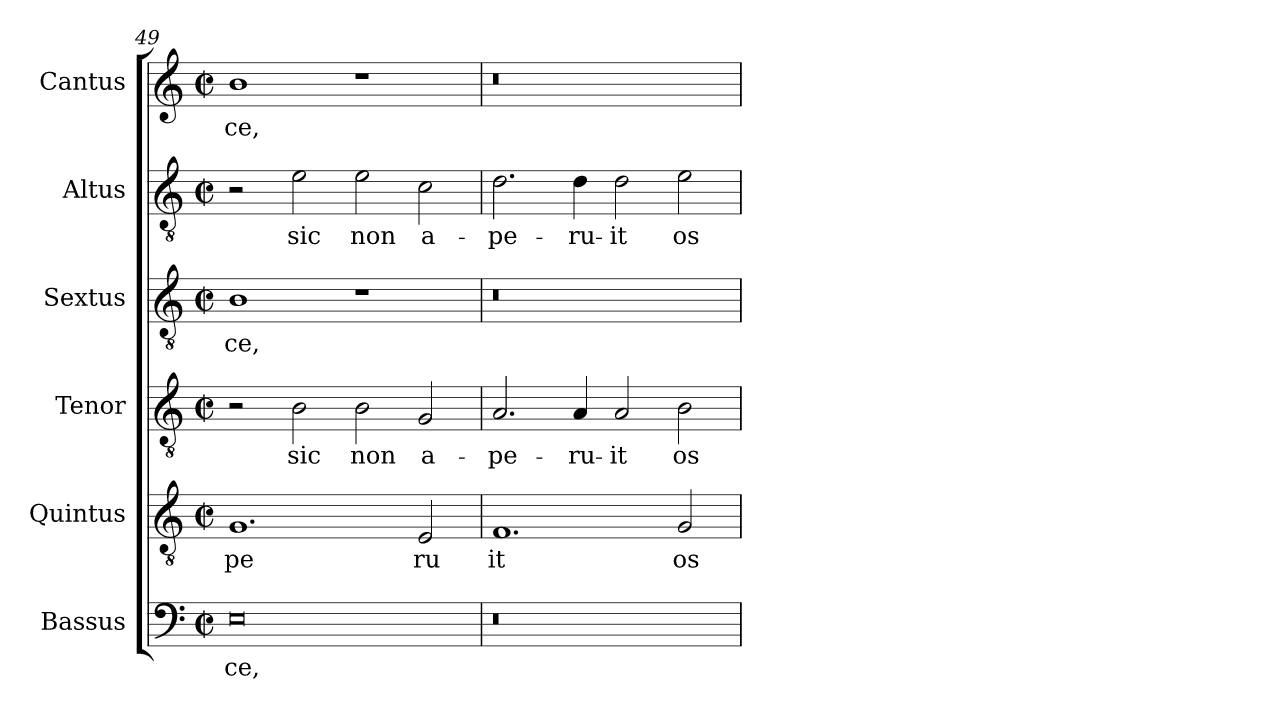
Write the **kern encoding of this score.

**kern	**text	**kern	**text	**kern	**text	**kern	**text	**kern	**text	**kern	**text
*part6	*part6	*part5	*part5	*part4	*part4	*part3	*part3	*part2	*part2	*part1	*part1
*staff6	*staff6	*staff5	*staff5	*staff4	*staff4	*staff3	*staff3	*staff2	*staff2	*staff1	*staff1
*I"Bassus	*	*I"Quintus	*	*I"Tenor	*	*I"Sextus	*	*I"Altus	*	*I"Cantus	*
*clefF4	*	*clefGv2	*	*clefGv2	*	*clefGv2	*	*clefGv2	*	*clefG2	*
*M2/2	*	*M2/2	*	*M2/2	*	*M2/2	*	*M2/2	*	*M2/2	*
*met(c|)	*	*met(c|)	*	*met(c|)	*	*met(c|)	*	*met(c|)	*	*met(c|)	*
=49	=49	=49	=49	=49	=49	=49	=49	=49	=49	=49	=49
!	!LO:LY:b:cj	!	!LO:LY:b:cj	!	!	!	!LO:LY:b:cj	!	!	!	!LO:LY:b:cj
0E	-ce,	1.G	pe	2r	.	1B	-ce,	2r	.	1b	ce,
!	!	!	!	!	!LO:LY:b:cj	!	!	!	!LO:LY:b:cj	!	!
.	.	.	.	2B\	sic	.	.	2e\	sic	.	.
!	!	!	!	!	!LO:LY:b:cj	!	!	!	!LO:LY:b:cj	!	!
.	.	.	.	2B\	non	1r	.	2e\	non	1r	.
!	!	!	!LO:LY:b:cj	!	!LO:LY:b:cj	!	!	!	!LO:LY:b:cj	!	!
.	.	2E/	ru	2G/	a-	.	.	2c\	a-	.	.
=50	=50	=50	=50	=50	=50	=50	=50	=50	=50	=50	=50
!	!	!	!LO:LY:b:cj	!	!LO:LY:b:cj	!	!	!	!LO:LY:b:cj	!	!
0r	.	1.F	it	2.A/	-pe-	0r	.	2.d\	-pe-	0r	.
!	!	!	!	!	!LO:LY:b:cj	!	!	!	!LO:LY:b:cj	!	!
.	.	.	.	4A/	-ru-	.	.	4d\	-ru-	.	.
!	!	!	!	!	!LO:LY:b:cj	!	!	!	!LO:LY:b:cj	!	!
.	.	.	.	2A/	-it	.	.	2d\	-it	.	.
!	!	!	!LO:LY:b:cj	!	!LO:LY:b:cj	!	!	!	!LO:LY:b:cj	!	!
.	.	2G/	os	2B\	os	.	.	2e\	os	.	.
=	=	=	=	=	=	=	=	=	=	=	=
*-	*-	*-	*-	*-	*-	*-	*-	*-	*-	*-	*-
